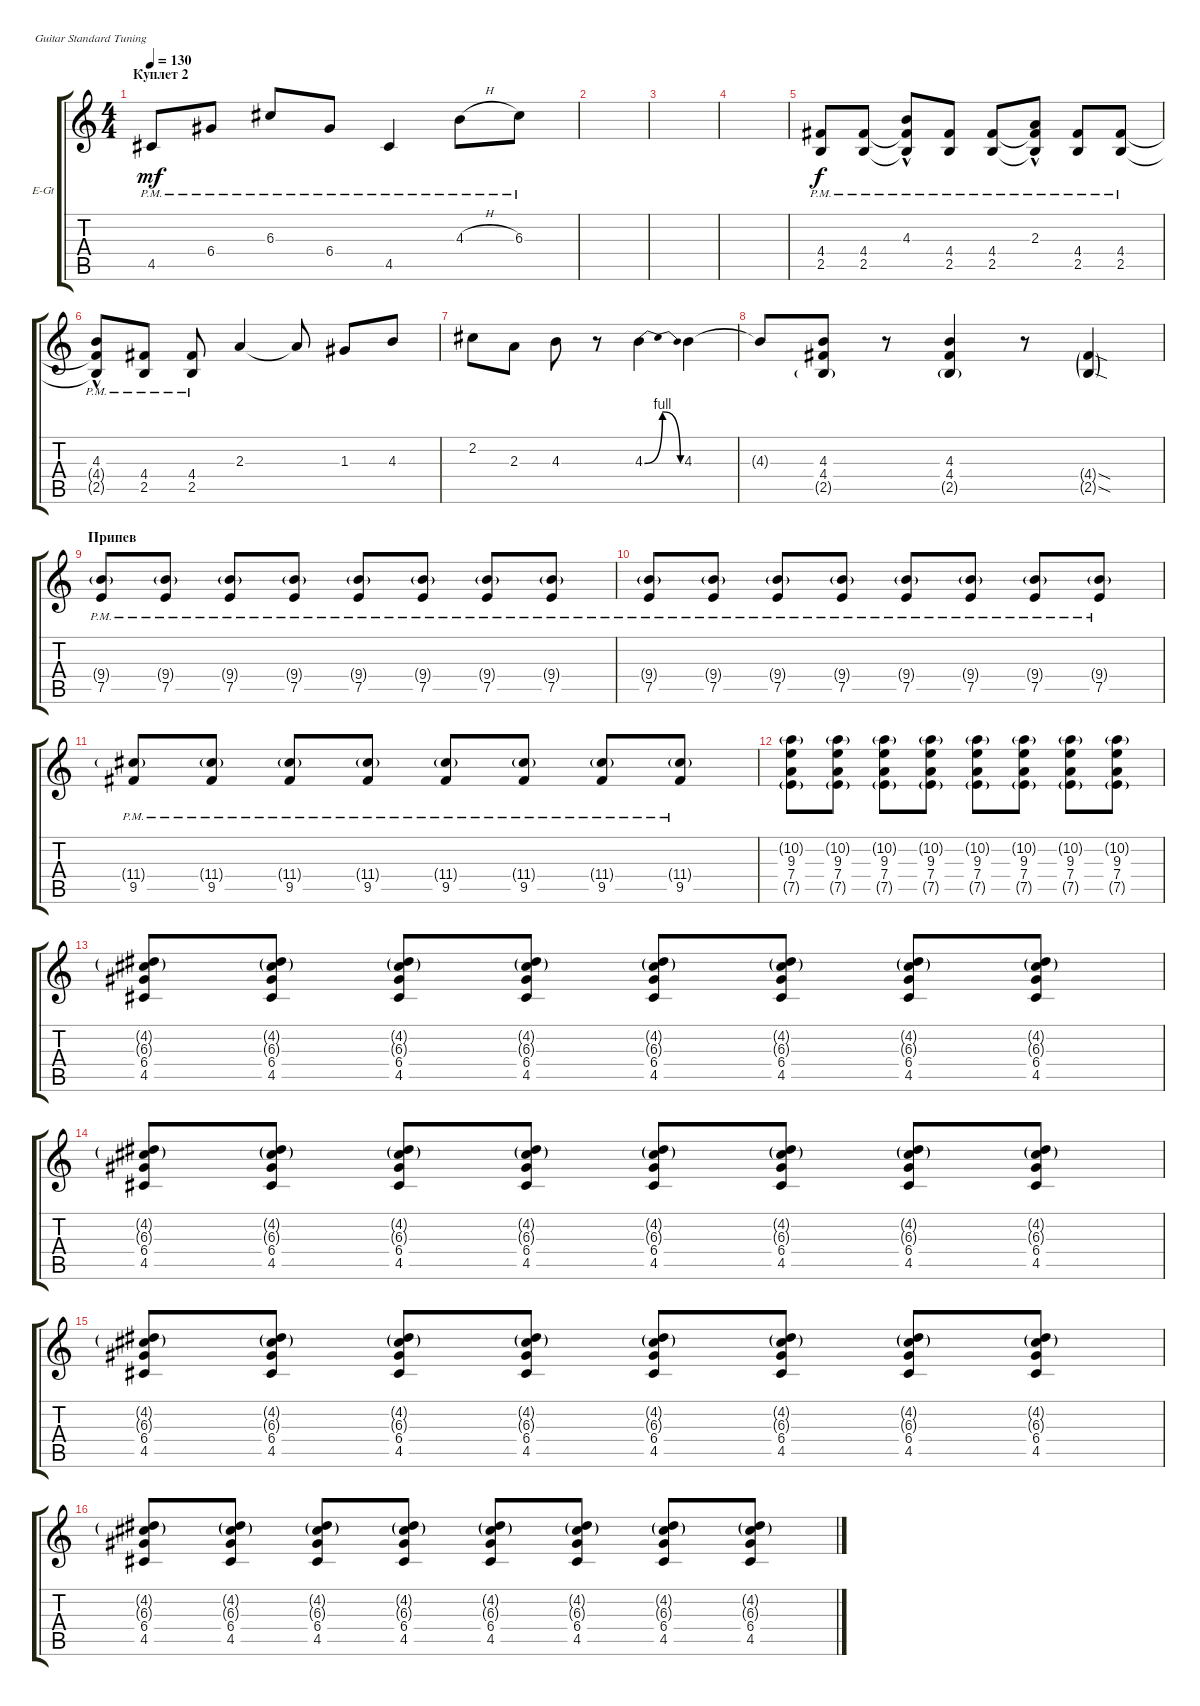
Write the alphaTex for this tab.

\bracketExtendMode groupsimilarinstruments
\firstSystemTrackNameOrientation horizontal
\otherSystemsTrackNameOrientation horizontal
\track ("Guitar" "E-Gt") {instrument distortionguitar}
\staff {score tabs}
\tuning (E4 B3 G3 D3 A2 E2)
\ts (4 4)
\section ("" "Куплет 2")
\tempo 130
\clef g2
\ks c
4.5{pm}.8{dy mf} 6.4{pm}.8 6.3{pm}.8 6.4{pm}.8 4.5{pm}.4 4.3{h pm}.8 6.3{pm}.8 |
|
|
|
(4.4{pm} 2.5{pm}).8{dy f} (4.4{pm} 2.5{pm}).8 (4.3{hac} 4.4{pm t} 2.5{pm t}).8 (4.4{pm} 2.5{pm}).8 (4.4{pm} 2.5{pm}).8 (2.3{hac} 4.4{pm t} 2.5{pm t}).8 (4.4{pm} 2.5{pm}).8 (4.4{pm} 2.5{pm}).8 |
(4.3{hac} 4.4{pm t} 2.5{pm t}).8 (4.4{pm} 2.5{pm}).8 (4.4{pm} 2.5{pm}).8 2.3.4 2.3{t}.8 1.3.8 4.3.8 |
2.2.8 2.3.8 4.3.8 r.8 4.3{be (bendrelease 0 0 30 4 30 4 60 0)}.4 4.3.4 |
4.3{t}.8 (4.3 4.4 2.5{g}).8 r.8 (4.3 4.4 2.5{g}).4 r.8 (2.5{sod g} 4.4{sod g}).4 |
\section ("" "Припев")
(7.5 9.4{g pm}).8 (7.5 9.4{g pm}).8 (7.5 9.4{g pm}).8 (7.5 9.4{g pm}).8 (7.5 9.4{g pm}).8 (7.5 9.4{g pm}).8 (7.5 9.4{g pm}).8 (7.5 9.4{g pm}).8 |
(7.5 9.4{g pm}).8 (7.5 9.4{g pm}).8 (7.5 9.4{g pm}).8 (7.5 9.4{g pm}).8 (7.5 9.4{g pm}).8 (7.5 9.4{g pm}).8 (7.5 9.4{g pm}).8 (7.5 9.4{g pm}).8 |
(9.5 11.4{g pm}).8 (9.5 11.4{g pm}).8 (9.5 11.4{g pm}).8 (9.5 11.4{g pm}).8 (9.5 11.4{g pm}).8 (9.5 11.4{g pm}).8 (9.5 11.4{g pm}).8 (9.5 11.4{g pm}).8 |
(9.3 7.4 10.2{g} 7.5{g}).8 (9.3 7.4 10.2{g} 7.5{g}).8 (9.3 7.4 10.2{g} 7.5{g}).8 (9.3 7.4 10.2{g} 7.5{g}).8 (9.3 7.4 10.2{g} 7.5{g}).8 (9.3 7.4 10.2{g} 7.5{g}).8 (9.3 7.4 10.2{g} 7.5{g}).8 (9.3 7.4 10.2{g} 7.5{g}).8 |
(6.3{g} 6.4 4.5 4.2{g}).8 (6.3{g} 6.4 4.5 4.2{g}).8 (6.3{g} 6.4 4.5 4.2{g}).8 (6.3{g} 6.4 4.5 4.2{g}).8 (6.3{g} 6.4 4.5 4.2{g}).8 (6.3{g} 6.4 4.5 4.2{g}).8 (6.3{g} 6.4 4.5 4.2{g}).8 (6.3{g} 6.4 4.5 4.2{g}).8 |
(6.3{g} 6.4 4.5 4.2{g}).8 (6.3{g} 6.4 4.5 4.2{g}).8 (6.3{g} 6.4 4.5 4.2{g}).8 (6.3{g} 6.4 4.5 4.2{g}).8 (6.3{g} 6.4 4.5 4.2{g}).8 (6.3{g} 6.4 4.5 4.2{g}).8 (6.3{g} 6.4 4.5 4.2{g}).8 (6.3{g} 6.4 4.5 4.2{g}).8 |
(6.3{g} 6.4 4.5 4.2{g}).8 (6.3{g} 6.4 4.5 4.2{g}).8 (6.3{g} 6.4 4.5 4.2{g}).8 (6.3{g} 6.4 4.5 4.2{g}).8 (6.3{g} 6.4 4.5 4.2{g}).8 (6.3{g} 6.4 4.5 4.2{g}).8 (6.3{g} 6.4 4.5 4.2{g}).8 (6.3{g} 6.4 4.5 4.2{g}).8 |
(6.3{g} 6.4 4.5 4.2{g}).8 (6.3{g} 6.4 4.5 4.2{g}).8 (6.3{g} 6.4 4.5 4.2{g}).8 (6.3{g} 6.4 4.5 4.2{g}).8 (6.3{g} 6.4 4.5 4.2{g}).8 (6.3{g} 6.4 4.5 4.2{g}).8 (6.3{g} 6.4 4.5 4.2{g}).8 (6.3{g} 6.4 4.5 4.2{g}).8
